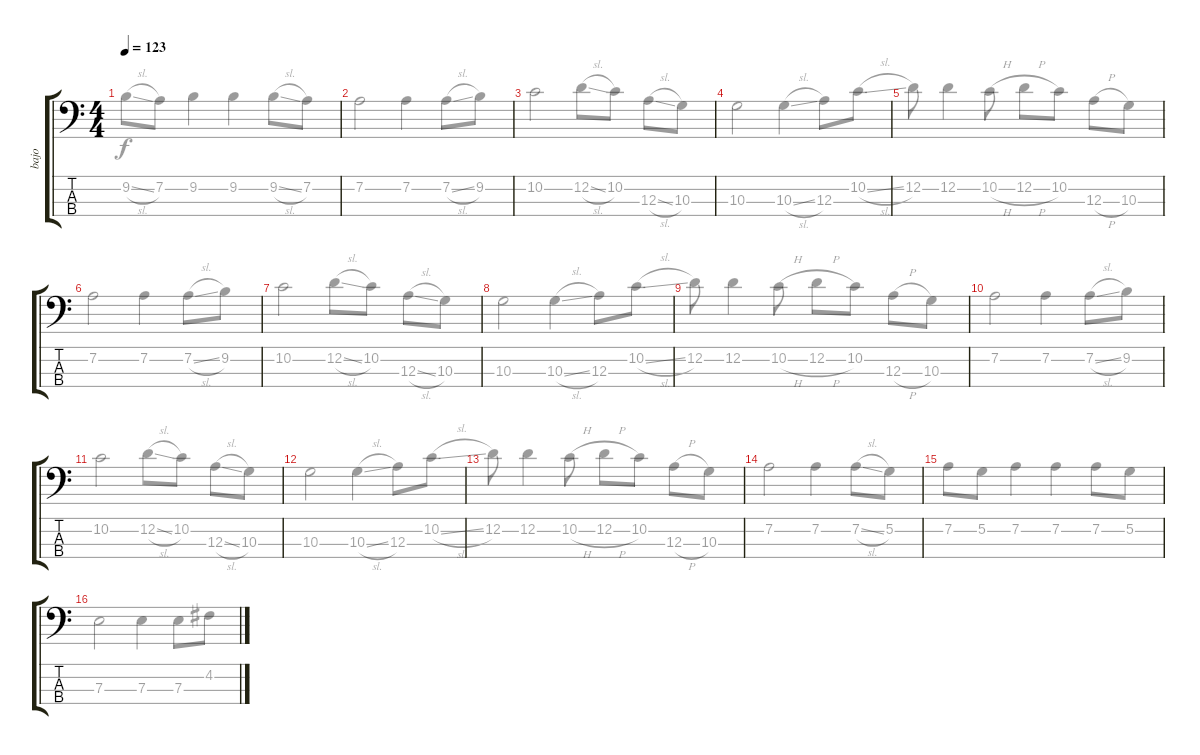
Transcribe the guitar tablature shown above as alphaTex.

\track ("bajo" "bajo") {instrument electricbassfinger}
\staff {score tabs}
\tuning (G2 D2 A1 E1) {hide}
\voice
\ts (4 4)
\tempo 123
\clef f4
\ks c
|
|
|
|
|
|
|
|
|
|
|
|
|
|
|
\voice
\clef f4
\ks c
9.2{sl}.8{dy f} 7.2.8 9.2.4 9.2.4 9.2{sl}.8 7.2.8 |
7.2.2 7.2.4 7.2{sl}.8 9.2.8 |
10.2.2 12.2{sl}.8 10.2.8 12.3{sl}.8 10.3.8 |
10.3.2 10.3{sl}.4 12.3.8 10.2{sl}.8 |
12.2.8 12.2.4 10.2{h}.8 12.2{h}.8 10.2.8 12.3{h}.8 10.3.8 |
7.2.2 7.2.4 7.2{sl}.8 9.2.8 |
10.2.2 12.2{sl}.8 10.2.8 12.3{sl}.8 10.3.8 |
10.3.2 10.3{sl}.4 12.3.8 10.2{sl}.8 |
12.2.8 12.2.4 10.2{h}.8 12.2{h}.8 10.2.8 12.3{h}.8 10.3.8 |
7.2.2 7.2.4 7.2{sl}.8 9.2.8 |
10.2.2 12.2{sl}.8 10.2.8 12.3{sl}.8 10.3.8 |
10.3.2 10.3{sl}.4 12.3.8 10.2{sl}.8 |
12.2.8 12.2.4 10.2{h}.8 12.2{h}.8 10.2.8 12.3{h}.8 10.3.8 |
7.2.2 7.2.4 7.2{sl}.8 5.2.8 |
7.2.8 5.2.8 7.2.4 7.2.4 7.2.8 5.2.8 |
7.3.2 7.3.4 7.3.8 4.2.8
